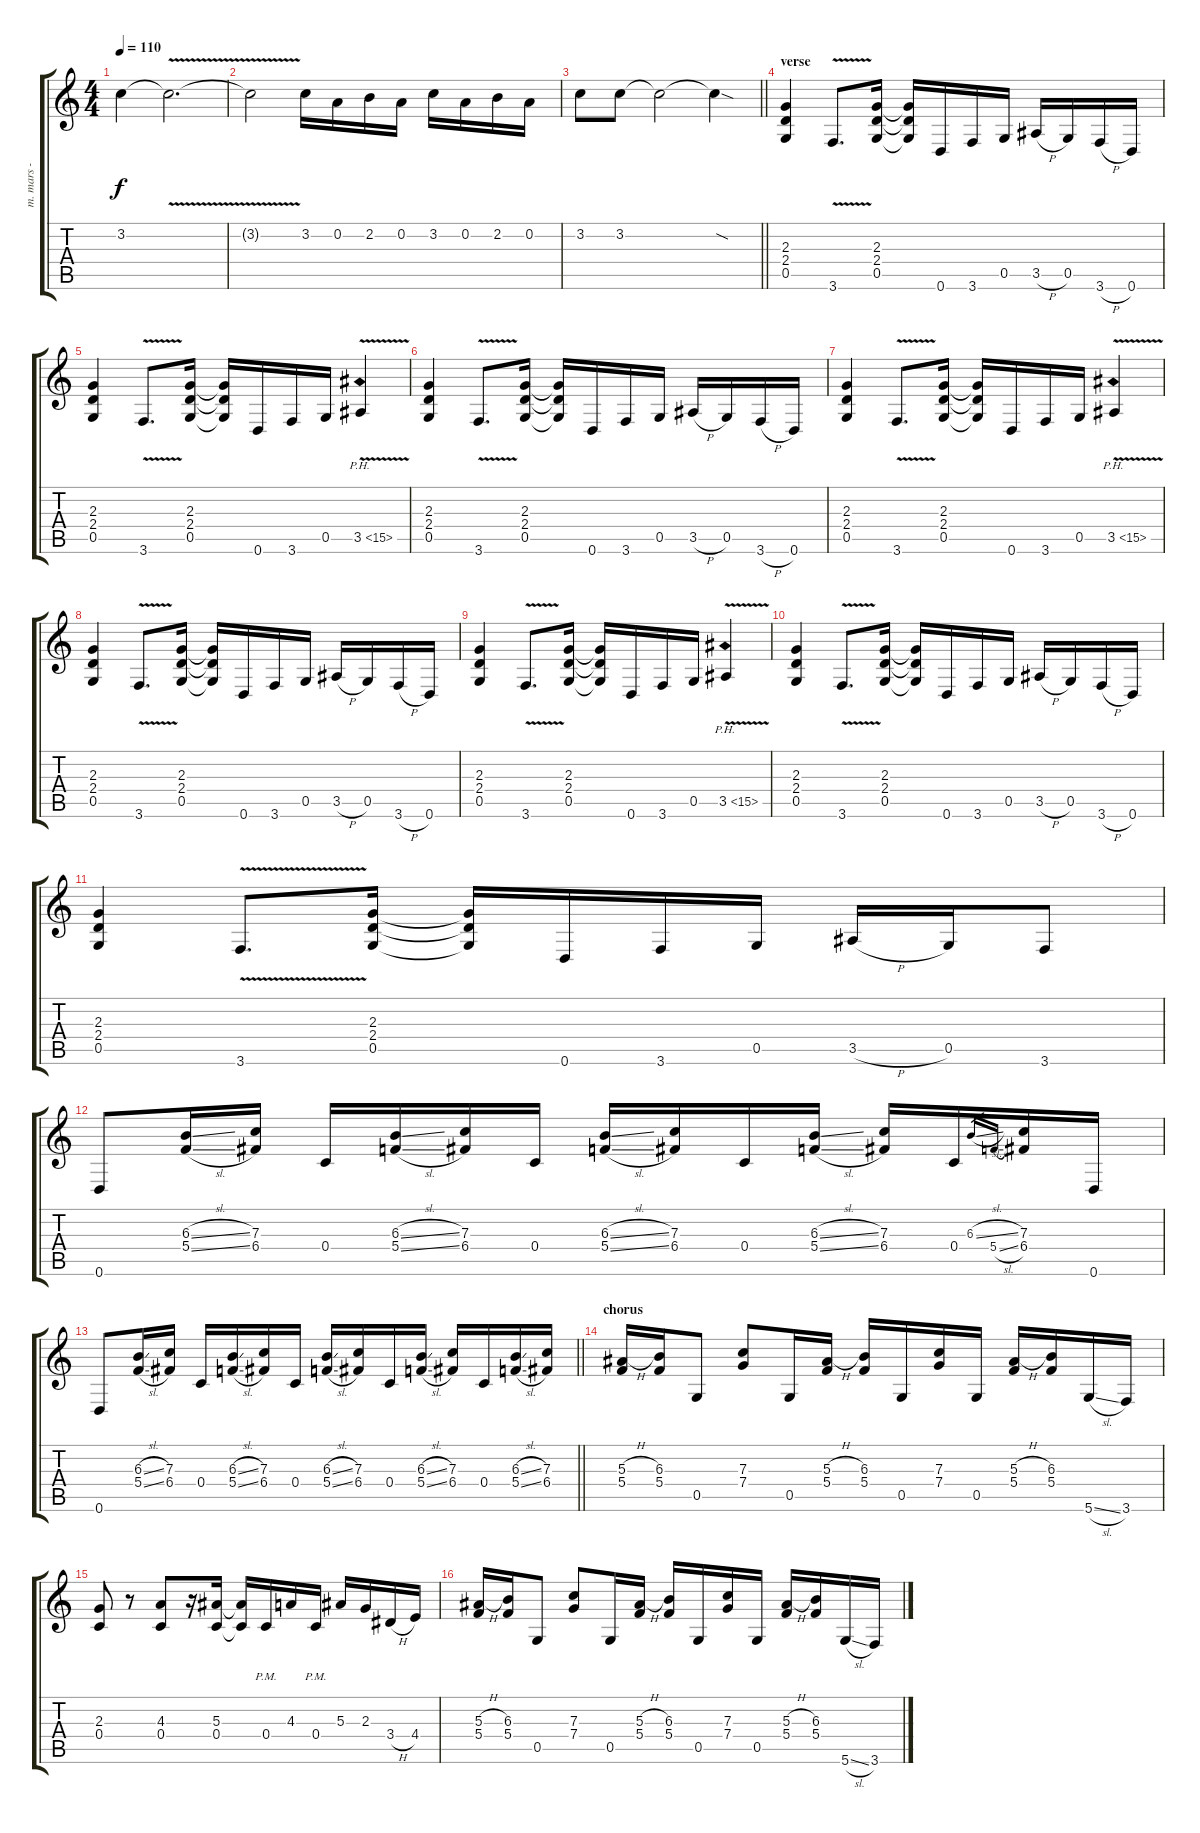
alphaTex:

\track ("m. mars - lead/rhythm guitar" "m. mars - ") {instrument distortionguitar}
\staff {score tabs}
\tuning (D4 A3 F3 C3 G2 D2) {hide}
\ts (4 4)
\tempo 110
\clef g2
\ks c
3.2.4{dy f} 3.2{v t}.2{d} |
3.2{t}.2 3.2.16 0.2.16 2.2.16 0.2.16 3.2.16 0.2.16 2.2.16 0.2.16 |
\barLineRight lightlight
3.2.8 3.2.8 3.2{t}.2 3.2{sod t}.4 |
\section ("" "verse")
(2.3 2.4 0.5).4 3.6{v}.8{d} (2.3 2.4 0.5).16 (2.3{t} 2.4{t} 0.5{t}).16 0.6.16 3.6.16 0.5.16 3.5{h}.16 0.5.16 3.6{h}.16 0.6.16 |
(2.3 2.4 0.5).4 3.6{v}.8{d} (2.3 2.4 0.5).16 (2.3{t} 2.4{t} 0.5{t}).16 0.6.16 3.6.16 0.5.16 3.5{ph 12 v}.4 |
(2.3 2.4 0.5).4 3.6{v}.8{d} (2.3 2.4 0.5).16 (2.3{t} 2.4{t} 0.5{t}).16 0.6.16 3.6.16 0.5.16 3.5{h}.16 0.5.16 3.6{h}.16 0.6.16 |
(2.3 2.4 0.5).4 3.6{v}.8{d} (2.3 2.4 0.5).16 (2.3{t} 2.4{t} 0.5{t}).16 0.6.16 3.6.16 0.5.16 3.5{ph 12 v}.4 |
(2.3 2.4 0.5).4 3.6{v}.8{d} (2.3 2.4 0.5).16 (2.3{t} 2.4{t} 0.5{t}).16 0.6.16 3.6.16 0.5.16 3.5{h}.16 0.5.16 3.6{h}.16 0.6.16 |
(2.3 2.4 0.5).4 3.6{v}.8{d} (2.3 2.4 0.5).16 (2.3{t} 2.4{t} 0.5{t}).16 0.6.16 3.6.16 0.5.16 3.5{ph 12 v}.4 |
(2.3 2.4 0.5).4 3.6{v}.8{d} (2.3 2.4 0.5).16 (2.3{t} 2.4{t} 0.5{t}).16 0.6.16 3.6.16 0.5.16 3.5{h}.16 0.5.16 3.6{h}.16 0.6.16 |
(2.3 2.4 0.5).4 3.6{v}.8{d} (2.3 2.4 0.5).16 (2.3{t} 2.4{t} 0.5{t}).16 0.6.16 3.6.16 0.5.16 3.5{h}.16 0.5.16 3.6.8 |
0.6.8 (6.3{sl} 5.4{sl}).16 (7.3 6.4).16 0.4.16 (6.3{sl} 5.4{sl}).16 (7.3 6.4).16 0.4.16 (6.3{sl} 5.4{sl}).16 (7.3 6.4).16 0.4.16 (6.3{sl} 5.4{sl}).16 (7.3 6.4).16 0.4.16 6.3{sl}.16{gr} 5.4{sl}.16{gr} (7.3 6.4).16 0.6.16 |
\barLineRight lightlight
0.6.8 (6.3{sl} 5.4{sl}).16 (7.3 6.4).16 0.4.16 (6.3{sl} 5.4{sl}).16 (7.3 6.4).16 0.4.16 (6.3{sl} 5.4{sl}).16 (7.3 6.4).16 0.4.16 (6.3{sl} 5.4{sl}).16 (7.3 6.4).16 0.4.16 (6.3{sl} 5.4{sl}).16 (7.3 6.4).16 |
\section ("" "chorus")
(5.3{h} 5.4).16 (6.3 5.4).16 0.5.8 (7.3 7.4).8 0.5.16 (5.3{h} 5.4).16 (6.3 5.4).16 0.5.16 (7.3 7.4).16 0.5.16 (5.3{h} 5.4).16 (6.3 5.4).16 5.6{sl}.16 3.6.16 |
(2.3 0.4).8 r.8 (4.3 0.4).8 r.16 (5.3 0.4).16 (5.3{t} 0.4{t}).16 0.4{pm}.16 4.3.16 0.4{pm}.16 5.3.16 2.3.16 3.4{h}.16 4.4.16 |
(5.3{h} 5.4).16 (6.3 5.4).16 0.5.8 (7.3 7.4).8 0.5.16 (5.3{h} 5.4).16 (6.3 5.4).16 0.5.16 (7.3 7.4).16 0.5.16 (5.3{h} 5.4).16 (6.3 5.4).16 5.6{sl}.16 3.6.16
